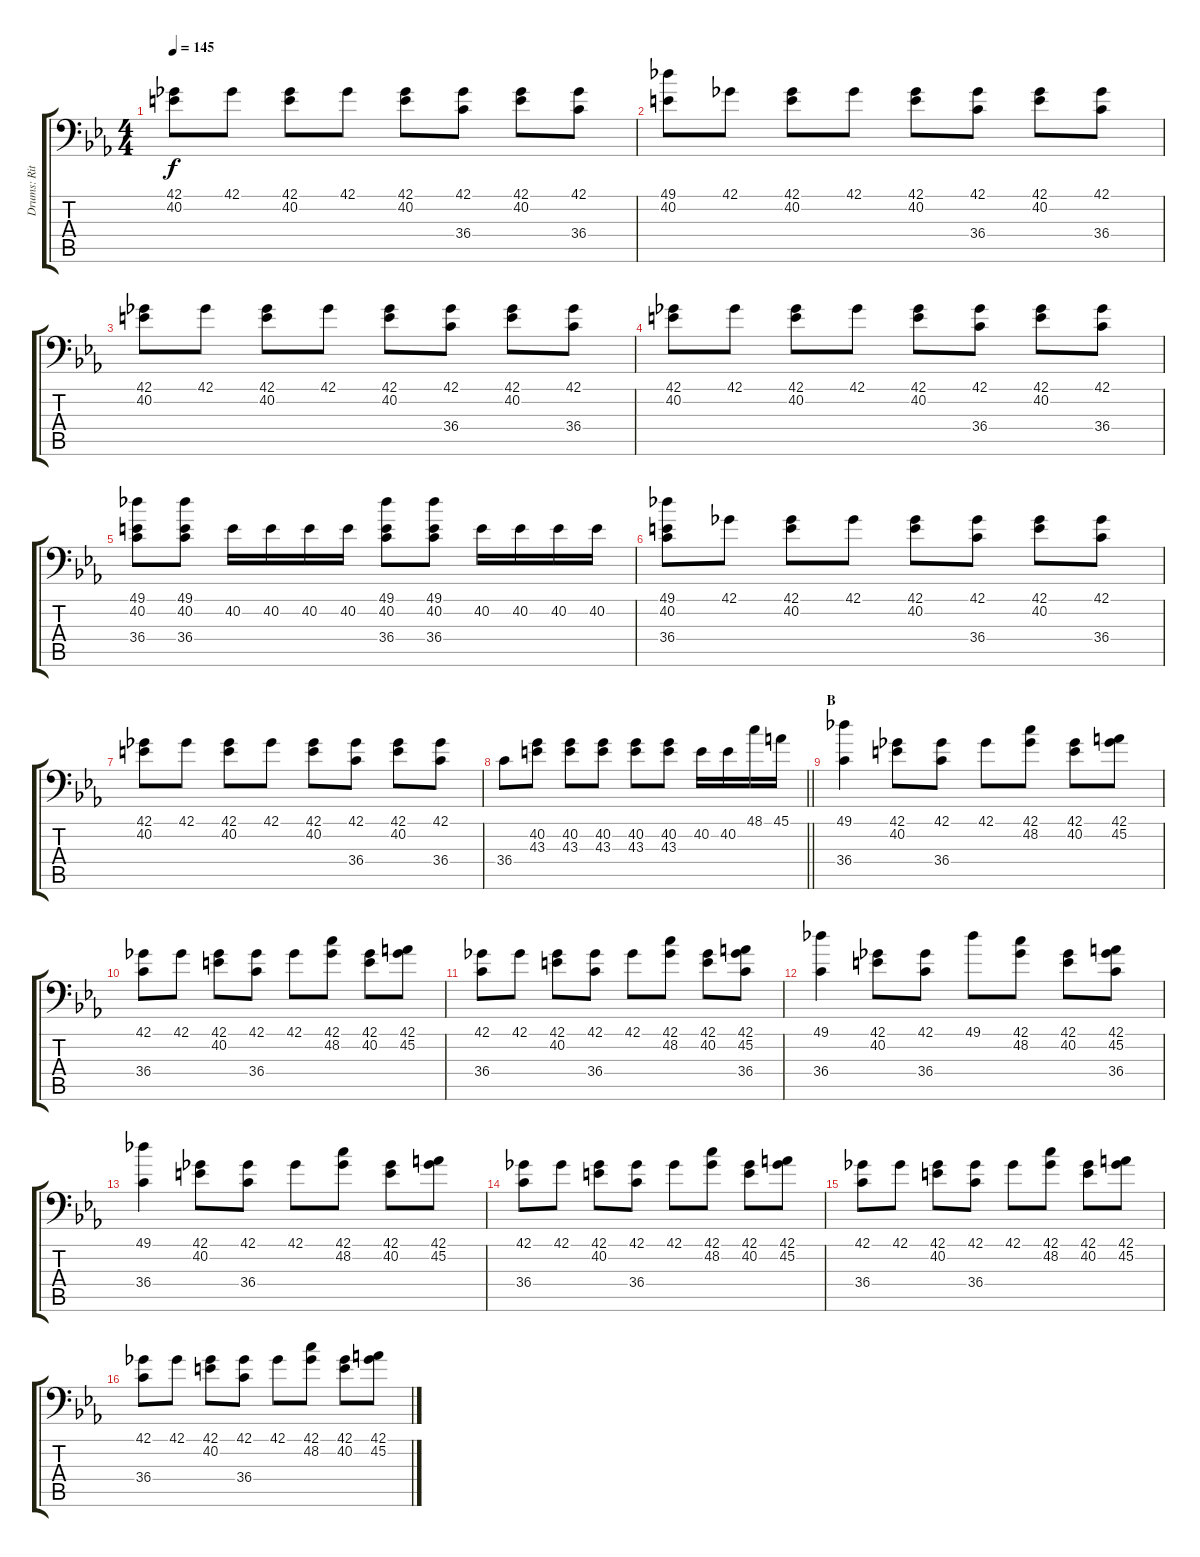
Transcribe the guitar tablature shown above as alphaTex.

\track ("Drums: Ritsu Tainaka" "Drums: Rit") {instrument acousticgrandpiano}
\staff {score tabs}
\tuning (C-1 C-1 C-1 C-1 C-1 C-1) {hide}
\ts (4 4)
\tempo 145
\clef f4
\ks eb
(42.1 40.2).8{dy f} 42.1.8 (42.1 40.2).8 42.1.8 (42.1 40.2).8 (42.1 36.4).8 (42.1 40.2).8 (42.1 36.4).8 |
(49.1 40.2).8 42.1.8 (42.1 40.2).8 42.1.8 (42.1 40.2).8 (42.1 36.4).8 (42.1 40.2).8 (42.1 36.4).8 |
(42.1 40.2).8 42.1.8 (42.1 40.2).8 42.1.8 (42.1 40.2).8 (42.1 36.4).8 (42.1 40.2).8 (42.1 36.4).8 |
(42.1 40.2).8 42.1.8 (42.1 40.2).8 42.1.8 (42.1 40.2).8 (42.1 36.4).8 (42.1 40.2).8 (42.1 36.4).8 |
(49.1 40.2 36.4).8 (49.1 40.2 36.4).8 40.2.16 40.2.16 40.2.16 40.2.16 (49.1 40.2 36.4).8 (49.1 40.2 36.4).8 40.2.16 40.2.16 40.2.16 40.2.16 |
(49.1 40.2 36.4).8 42.1.8 (42.1 40.2).8 42.1.8 (42.1 40.2).8 (42.1 36.4).8 (42.1 40.2).8 (42.1 36.4).8 |
(42.1 40.2).8 42.1.8 (42.1 40.2).8 42.1.8 (42.1 40.2).8 (42.1 36.4).8 (42.1 40.2).8 (42.1 36.4).8 |
\barLineRight lightlight
36.4.8 (40.2 43.3).8 (40.2 43.3).8 (40.2 43.3).8 (40.2 43.3).8 (40.2 43.3).8 40.2.16 40.2.16 48.1.16 45.1.16 |
\section ("" "B")
(49.1 36.4).4 (42.1 40.2).8 (42.1 36.4).8 42.1.8 (42.1 48.2).8 (42.1 40.2).8 (42.1 45.2).8 |
(42.1 36.4).8 42.1.8 (42.1 40.2).8 (42.1 36.4).8 42.1.8 (42.1 48.2).8 (42.1 40.2).8 (42.1 45.2).8 |
(42.1 36.4).8 42.1.8 (42.1 40.2).8 (42.1 36.4).8 42.1.8 (42.1 48.2).8 (42.1 40.2).8 (42.1 45.2 36.4).8 |
(49.1 36.4).4 (42.1 40.2).8 (42.1 36.4).8 49.1.8 (42.1 48.2).8 (42.1 40.2).8 (42.1 45.2 36.4).8 |
(49.1 36.4).4 (42.1 40.2).8 (42.1 36.4).8 42.1.8 (42.1 48.2).8 (42.1 40.2).8 (42.1 45.2).8 |
(42.1 36.4).8 42.1.8 (42.1 40.2).8 (42.1 36.4).8 42.1.8 (42.1 48.2).8 (42.1 40.2).8 (42.1 45.2).8 |
(42.1 36.4).8 42.1.8 (42.1 40.2).8 (42.1 36.4).8 42.1.8 (42.1 48.2).8 (42.1 40.2).8 (42.1 45.2).8 |
(42.1 36.4).8 42.1.8 (42.1 40.2).8 (42.1 36.4).8 42.1.8 (42.1 48.2).8 (42.1 40.2).8 (42.1 45.2).8
